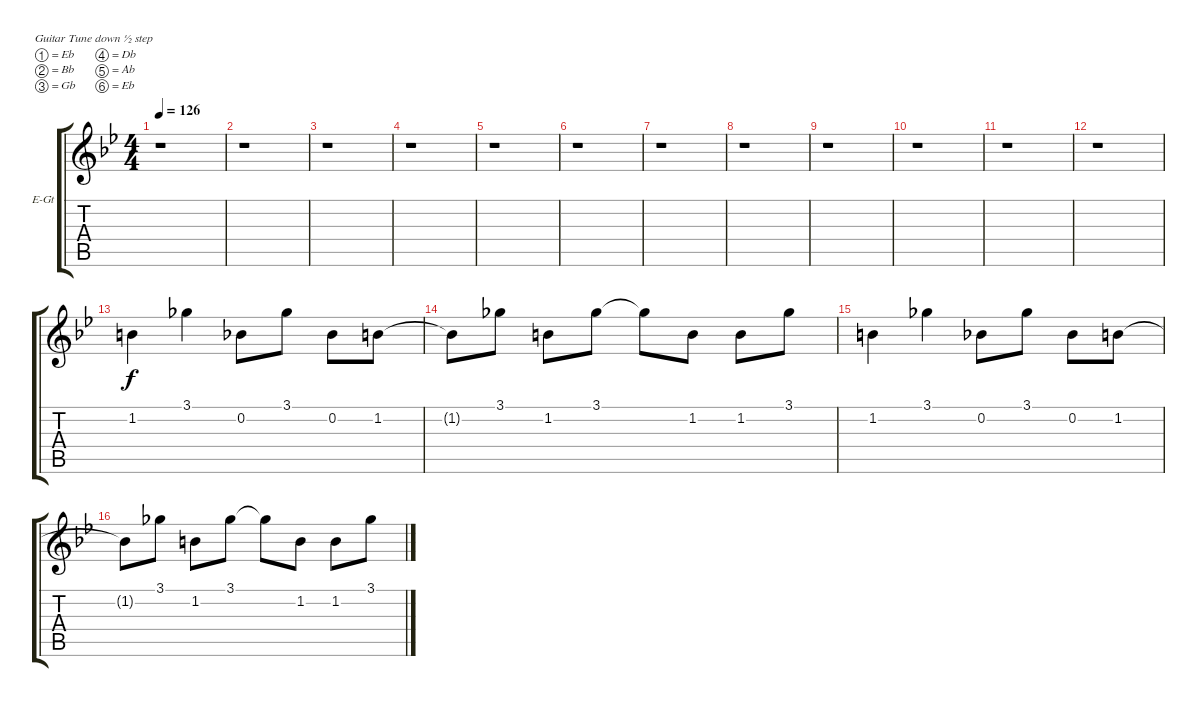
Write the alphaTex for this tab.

\bracketExtendMode groupsimilarinstruments
\firstSystemTrackNameOrientation horizontal
\otherSystemsTrackNameOrientation horizontal
\track ("Untitled" "E-Gt") {instrument distortionguitar}
\staff {score tabs}
\tuning (Eb4 Bb3 Gb3 Db3 Ab2 Eb2)
\ts (4 4)
\tempo 126
\clef g2
\ks bb
r.1{dy f} |
r.1 |
r.1 |
r.1 |
r.1 |
r.1 |
r.1 |
r.1 |
r.1 |
r.1 |
r.1 |
r.1 |
1.2.4 3.1.4 0.2.8 3.1.8 0.2.8 1.2.8 |
1.2{t}.8 3.1.8 1.2.8 3.1.8 3.1{t}.8 1.2.8 1.2.8 3.1.8 |
1.2.4 3.1.4 0.2.8 3.1.8 0.2.8 1.2.8 |
1.2{t}.8 3.1.8 1.2.8 3.1.8 3.1{t}.8 1.2.8 1.2.8 3.1.8
